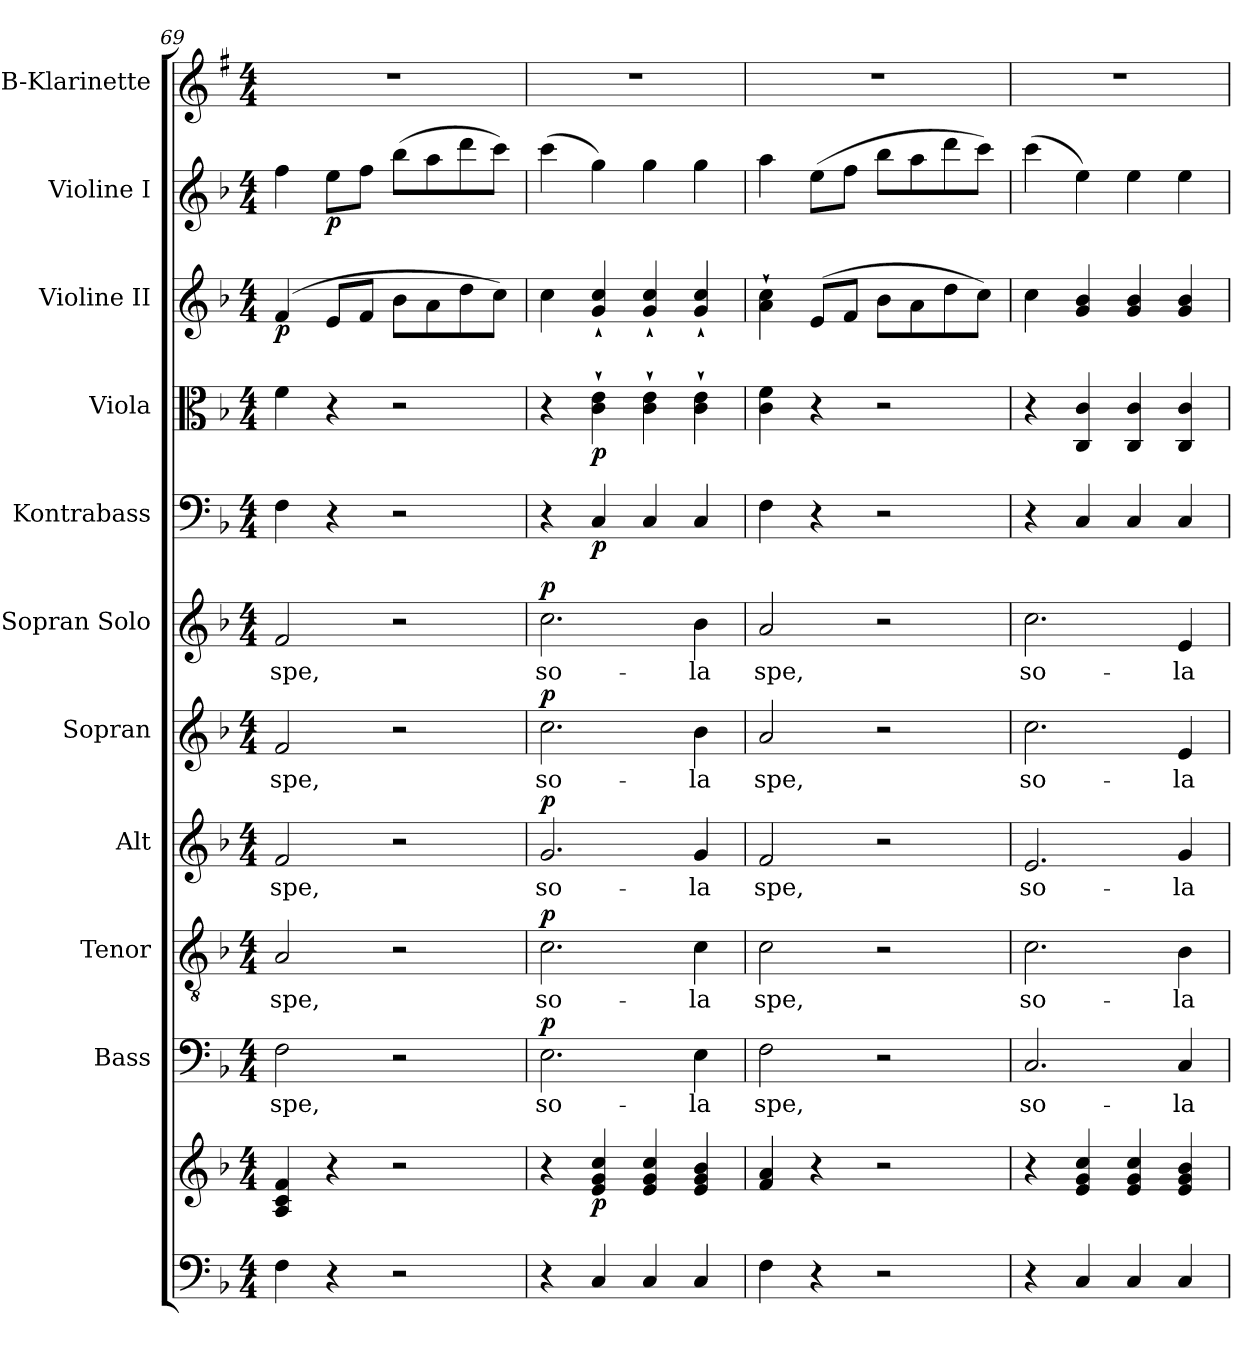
**kern	**kern	**dynam	**kern	**text	**dynam	**kern	**text	**dynam	**kern	**text	**dynam	**kern	**text	**dynam	**kern	**text	**dynam	**kern	**dynam	**kern	**dynam	**kern	**dynam	**kern	**dynam	**kern
*part11	*part11	*part11	*part10	*part10	*part10	*part9	*part9	*part9	*part8	*part8	*part8	*part7	*part7	*part7	*part6	*part6	*part6	*part5	*part5	*part4	*part4	*part3	*part3	*part2	*part2	*part1
*staff12	*staff11	*staff11/12	*staff10	*staff10	*staff10	*staff9	*staff9	*staff9	*staff8	*staff8	*staff8	*staff7	*staff7	*staff7	*staff6	*staff6	*staff6	*staff5	*staff5	*staff4	*staff4	*staff3	*staff3	*staff2	*staff2	*staff1
*	*	*	*I"Bass	*	*	*I"Tenor	*	*	*I"Alt	*	*	*I"Sopran	*	*	*I"Sopran Solo	*	*	*I"Kontrabass	*	*I"Viola	*	*I"Violine II	*	*I"Violine I	*	*I"B-Klarinette
*	*	*	*I'B.	*	*	*I'T.	*	*	*I'A.	*	*	*I'S.	*	*	*I'Solo	*	*	*I'Kb.	*	*I'Vla.	*	*I'Vl. II	*	*I'Vl. I	*	*I'B Kl.
*clefF4	*clefG2	*	*clefF4	*	*	*clefGv2	*	*	*clefG2	*	*	*clefG2	*	*	*clefG2	*	*	*clefF4	*	*clefC3	*	*clefG2	*	*clefG2	*	*clefG2
*	*	*	*	*	*	*	*	*	*	*	*	*	*	*	*	*	*	*ITrd7c12	*	*	*	*	*	*	*	*ITrd1c2
*k[b-]	*k[b-]	*	*k[b-]	*	*	*k[b-]	*	*	*k[b-]	*	*	*k[b-]	*	*	*k[b-]	*	*	*k[b-]	*	*k[b-]	*	*k[b-]	*	*k[b-]	*	*k[b-]
*F:	*F:	*	*F:	*	*	*F:	*	*	*F:	*	*	*F:	*	*	*F:	*	*	*F:	*	*F:	*	*F:	*	*F:	*	*F:
*M4/4	*M4/4	*	*M4/4	*	*	*M4/4	*	*	*M4/4	*	*	*M4/4	*	*	*M4/4	*	*	*M4/4	*	*M4/4	*	*M4/4	*	*M4/4	*	*M4/4
=69	=69	=69	=69	=69	=69	=69	=69	=69	=69	=69	=69	=69	=69	=69	=69	=69	=69	=69	=69	=69	=69	=69	=69	=69	=69	=69
!	!	!	!	!LO:LY:b	!	!	!LO:LY:b	!	!	!LO:LY:b	!	!	!LO:LY:b	!	!	!LO:LY:b	!	!	!	!	!	!	!LO:DY:b	!	!	!
4F\	4A/ 4c/ 4f/	.	2F\	spe,	.	2A/	spe,	.	2f/	spe,	.	2f/	spe,	.	2f/	spe,	.	4FF\	.	4f\	.	(4f/	p	4ff\	.	1r
!	!	!	!	!	!	!	!	!	!	!	!	!	!	!	!	!	!	!	!	!	!	!	!	!	!LO:DY:b	!
4r	4r	.	.	.	.	.	.	.	.	.	.	.	.	.	.	.	.	4r	.	4r	.	8e/L	.	8ee\L	p	.
.	.	.	.	.	.	.	.	.	.	.	.	.	.	.	.	.	.	.	.	.	.	8f/J	.	8ff\J	.	.
2r	2r	.	2r	.	.	2r	.	.	2r	.	.	2r	.	.	2r	.	.	2r	.	2r	.	8b-\L	.	(>8bb-\L	.	.
.	.	.	.	.	.	.	.	.	.	.	.	.	.	.	.	.	.	.	.	.	.	8a\	.	8aa\	.	.
.	.	.	.	.	.	.	.	.	.	.	.	.	.	.	.	.	.	.	.	.	.	8dd\	.	8ddd\	.	.
.	.	.	.	.	.	.	.	.	.	.	.	.	.	.	.	.	.	.	.	.	.	8cc\J)	.	8ccc\J)	.	.
=70	=70	=70	=70	=70	=70	=70	=70	=70	=70	=70	=70	=70	=70	=70	=70	=70	=70	=70	=70	=70	=70	=70	=70	=70	=70	=70
!	!	!	!	!LO:LY:b	!LO:DY:a	!	!LO:LY:b	!LO:DY:a	!	!LO:LY:b	!LO:DY:a	!	!LO:LY:b	!LO:DY:a	!	!LO:LY:b	!LO:DY:a	!	!	!	!	!	!	!	!	!
4r	4r	.	2.E\	so-	p	2.c\	so-	p	2.g/	so-	p	2.cc\	so-	p	2.cc\	so-	p	4r	.	4r	.	4cc\	.	(>4ccc\	.	1r
!	!	!LO:DY:b	!	!	!	!	!	!	!	!	!	!	!	!	!	!	!	!	!LO:DY:b	!	!LO:DY:b	!	!	!	!	!
4C/	4e/ 4g/ 4cc/	p	.	.	.	.	.	.	.	.	.	.	.	.	.	.	.	4CC/	p	4c\`> 4e\`>	p	4g/`< 4cc/`<	.	4gg\)	.	.
4C/	4e/ 4g/ 4cc/	.	.	.	.	.	.	.	.	.	.	.	.	.	.	.	.	4CC/	.	4c\`> 4e\`>	.	4g/`< 4cc/`<	.	4gg\	.	.
!	!	!	!	!LO:LY:b	!	!	!LO:LY:b	!	!	!LO:LY:b	!	!	!LO:LY:b	!	!	!LO:LY:b	!	!	!	!	!	!	!	!	!	!
4C/	4e/ 4g/ 4b-/	.	4E\	-la	.	4c\	-la	.	4g/	-la	.	4b-\	-la	.	4b-\	-la	.	4CC/	.	4c\`> 4e\`>	.	4g/`< 4cc/`<	.	4gg\	.	.
=71	=71	=71	=71	=71	=71	=71	=71	=71	=71	=71	=71	=71	=71	=71	=71	=71	=71	=71	=71	=71	=71	=71	=71	=71	=71	=71
!	!	!	!	!LO:LY:b	!	!	!LO:LY:b	!	!	!LO:LY:b	!	!	!LO:LY:b	!	!	!LO:LY:b	!	!	!	!	!	!	!	!	!	!
4F\	4f/ 4a/	.	2F\	spe,	.	2c\	spe,	.	2f/	spe,	.	2a/	spe,	.	2a/	spe,	.	4FF\	.	4c\ 4f\	.	4a\`> 4cc\`>	.	4aa\	.	1r
4r	4r	.	.	.	.	.	.	.	.	.	.	.	.	.	.	.	.	4r	.	4r	.	(>8e/L	.	(>8ee\L	.	.
.	.	.	.	.	.	.	.	.	.	.	.	.	.	.	.	.	.	.	.	.	.	8f/J	.	8ff\J	.	.
2r	2r	.	2r	.	.	2r	.	.	2r	.	.	2r	.	.	2r	.	.	2r	.	2r	.	8b-\L	.	8bb-\L	.	.
.	.	.	.	.	.	.	.	.	.	.	.	.	.	.	.	.	.	.	.	.	.	8a\	.	8aa\	.	.
.	.	.	.	.	.	.	.	.	.	.	.	.	.	.	.	.	.	.	.	.	.	8dd\	.	8ddd\	.	.
.	.	.	.	.	.	.	.	.	.	.	.	.	.	.	.	.	.	.	.	.	.	8cc\J)	.	8ccc\J)	.	.
=72	=72	=72	=72	=72	=72	=72	=72	=72	=72	=72	=72	=72	=72	=72	=72	=72	=72	=72	=72	=72	=72	=72	=72	=72	=72	=72
!	!	!	!	!LO:LY:b	!	!	!LO:LY:b	!	!	!LO:LY:b	!	!	!LO:LY:b	!	!	!LO:LY:b	!	!	!	!	!	!	!	!	!	!
4r	4r	.	2.C/	so-	.	2.c\	so-	.	2.e/	so-	.	2.cc\	so-	.	2.cc\	so-	.	4r	.	4r	.	4cc\	.	(>4ccc\	.	1r
4C/	4e/ 4g/ 4cc/	.	.	.	.	.	.	.	.	.	.	.	.	.	.	.	.	4CC/	.	4C/ 4c/	.	4g/ 4b-/	.	4ee\)	.	.
4C/	4e/ 4g/ 4cc/	.	.	.	.	.	.	.	.	.	.	.	.	.	.	.	.	4CC/	.	4C/ 4c/	.	4g/ 4b-/	.	4ee\	.	.
!	!	!	!	!LO:LY:b	!	!	!LO:LY:b	!	!	!LO:LY:b	!	!	!LO:LY:b	!	!	!LO:LY:b	!	!	!	!	!	!	!	!	!	!
4C/	4e/ 4g/ 4b-/	.	4C/	-la	.	4B-\	-la	.	4g/	-la	.	4e/	-la	.	4e/	-la	.	4CC/	.	4C/ 4c/	.	4g/ 4b-/	.	4ee\	.	.
=	=	=	=	=	=	=	=	=	=	=	=	=	=	=	=	=	=	=	=	=	=	=	=	=	=	=
*-	*-	*-	*-	*-	*-	*-	*-	*-	*-	*-	*-	*-	*-	*-	*-	*-	*-	*-	*-	*-	*-	*-	*-	*-	*-	*-
